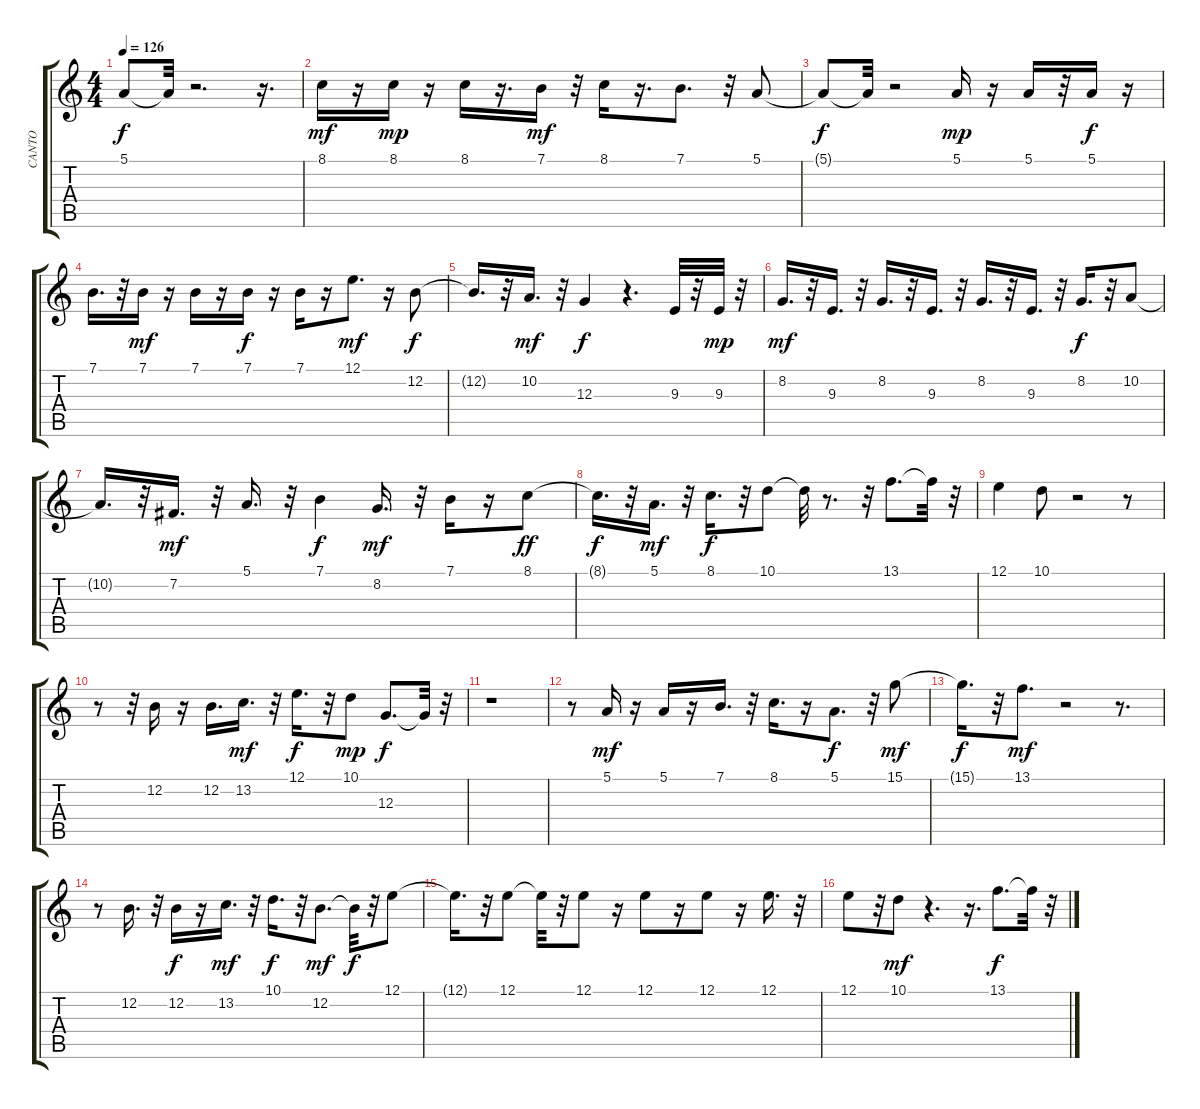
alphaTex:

\track ("CANTO" "CANTO") {instrument vibraphone}
\staff {score tabs}
\tuning (E4 B3 G3 D3 A2 E2) {hide}
\ts (4 4)
\tempo 126
\clef g2
\ks c
5.1{t}.8{dy f} 5.1{t}.32 r.2{d} r.16{d} |
8.1.16{dy mf} r.16 8.1.16{dy mp} r.16 8.1.16 r.16{d} 7.1.16{dy mf} r.32 8.1.16 r.16{d} 7.1.8{d} r.32 5.1.8 |
5.1{t}.8{dy f} 5.1{t}.32 r.2 5.1.16{dy mp} r.16 5.1.16 r.32 5.1.16{dy f} r.16 |
7.1.16{d} r.32 7.1.16{dy mf} r.16 7.1.16 r.16 7.1.16{dy f} r.16 7.1.16 r.16 12.1.8{d dy mf} r.16 12.2.8{dy f} |
12.2{t}.16{d} r.32 10.2.16{d dy mf} r.32 12.3.4{dy f} r.4{d} 9.3.32 r.32 9.3.32{dy mp} r.32 |
8.2.16{d dy mf} r.32 9.3.16{d} r.32 8.2.16{d} r.32 9.3.16{d} r.32 8.2.16{d} r.32 9.3.16{d} r.32 8.2.16{d dy f} r.32 10.2.8 |
10.2{t}.16{d} r.32 7.2.16{d dy mf} r.32 5.1.16{d} r.32 7.1.4{dy f} 8.2.16{d dy mf} r.32 7.1.16 r.16 8.1.8{dy ff} |
8.1{t}.16{d dy f} r.32 5.1.16{d dy mf} r.32 8.1.16{d dy f} r.32 10.1.8 10.1{t}.32 r.8{d} r.32 13.1.8{d} 13.1{t}.32 r.32 |
12.1.4 10.1.8 r.2 r.8 |
r.8 r.32 12.2.16 r.16 12.2.16{d} 13.2.16{d dy mf} r.32 12.1.16{d dy f} r.32 10.1.8{dy mp} 12.3.8{d dy f} 12.3{t}.32 r.32 |
r.1 |
r.8 5.1.16{dy mf} r.16 5.1.16 r.16 7.1.16{d} r.32 8.1.16{d} r.16 5.1.8{d dy f} r.32 15.1.8{dy mf} |
15.1{t}.16{d dy f} r.32 13.1.8{d dy mf} r.2 r.8{d} |
r.8 12.2.16{d} r.32 12.2.16{dy f} r.16 13.2.16{d dy mf} r.32 10.1.16{d dy f} r.32 12.2.8{d dy mf} 12.2{t}.32{dy f} r.32 12.1.8 |
12.1{t}.16{d} r.32 12.1.8 12.1{t}.32 r.32 12.1.8 r.16 12.1.8 r.16 12.1.8 r.16 12.1.16{d} r.32 |
12.1.8 r.32 10.1.8{dy mf} r.4{d} r.16{d} 13.1.8{d dy f} 13.1{t}.32 r.32
